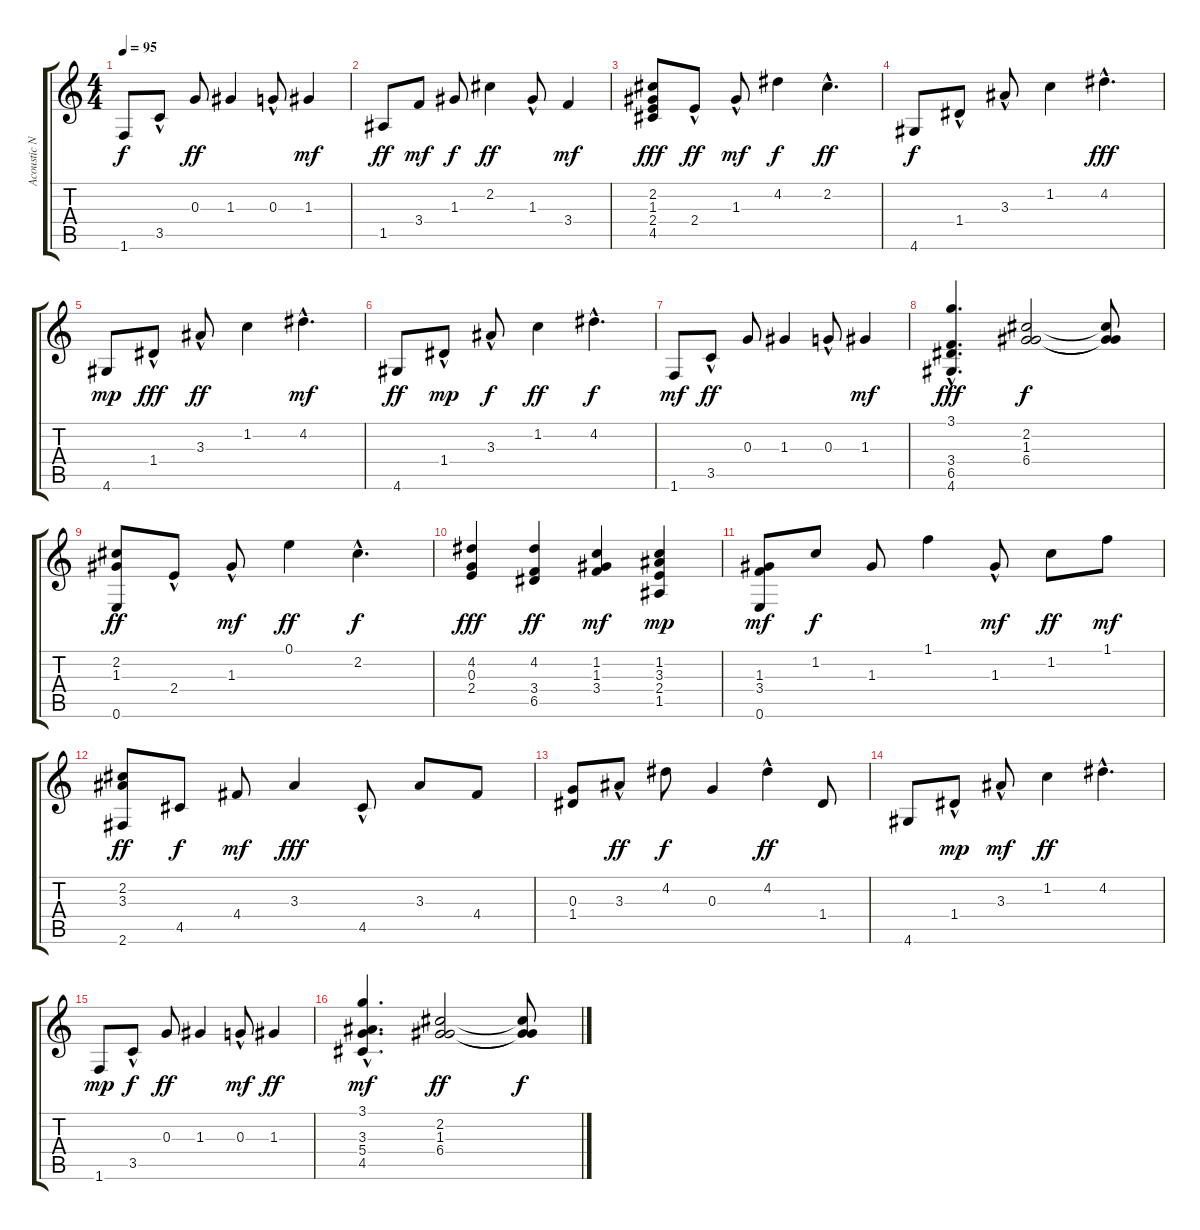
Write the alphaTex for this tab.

\track ("Acoustic Nylon Guitar" "Acoustic N") {instrument acousticguitarnylon}
\staff {score tabs}
\tuning (E4 B3 G3 D3 A2 E2) {hide}
\ts (4 4)
\tempo 95
\clef g2
\ks c
1.6.8{dy f} 3.5{hac}.8 0.3.8{dy ff} 1.3.4 0.3{hac}.8 1.3.4{dy mf} |
1.5.8{dy ff} 3.4.8{dy mf} 1.3.8{dy f} 2.2.4{dy ff} 1.3{hac}.8 3.4.4{dy mf} |
(2.2 1.3 2.4 4.5).8{dy fff} 2.4{hac}.8{dy ff} 1.3{hac}.8{dy mf} 4.2.4{dy f} 2.2{hac}.4{d dy ff} |
4.6.8{dy f} 1.4{hac}.8 3.3{hac}.8 1.2.4 4.2{hac}.4{d dy fff} |
4.6.8{dy mp} 1.4{hac}.8{dy fff} 3.3{hac}.8{dy ff} 1.2.4 4.2{hac}.4{d dy mf} |
4.6.8{dy ff} 1.4{hac}.8{dy mp} 3.3{hac}.8{dy f} 1.2.4{dy ff} 4.2{hac}.4{d dy f} |
1.6.8{dy mf} 3.5{hac}.8{dy ff} 0.3.8 1.3.4 0.3{hac}.8 1.3.4{dy mf} |
(3.1{hac} 3.4{hac} 6.5{hac} 4.6).4{d dy fff} (2.2 1.3 6.4).2{dy f} (2.2{t} 1.3{t} 6.4{t}).8 |
(2.2 1.3 0.6).8{dy ff} 2.4{hac}.8 1.3{hac}.8{dy mf} 0.1.4{dy ff} 2.2{hac}.4{d dy f} |
(4.2 0.3 2.4).4{dy fff} (4.2 3.4 6.5).4{dy ff} (1.2 1.3 3.4).4{dy mf} (1.2 3.3 2.4 1.5).4{dy mp} |
(1.3 3.4 0.6).8{dy mf} 1.2.8{dy f} 1.3.8 1.1.4 1.3{hac}.8{dy mf} 1.2.8{dy ff} 1.1.8{dy mf} |
(2.2 3.3 2.6).8{dy ff} 4.5.8{dy f} 4.4.8{dy mf} 3.3.4{dy fff} 4.5{hac}.8 3.3.8 4.4.8 |
(0.3 1.4).8 3.3{hac}.8{dy ff} 4.2.8{dy f} 0.3.4 4.2{hac}.4{dy ff} 1.4.8 |
4.6.8 1.4{hac}.8{dy mp} 3.3{hac}.8{dy mf} 1.2.4{dy ff} 4.2{hac}.4{d} |
1.6.8{dy mp} 3.5{hac}.8{dy f} 0.3.8{dy ff} 1.3.4 0.3{hac}.8{dy mf} 1.3.4{dy ff} |
(3.1{hac} 3.3{hac} 5.4{hac} 4.5).4{d dy mf} (2.2 1.3 6.4).2{dy ff} (2.2{t} 1.3{t} 6.4{t}).8{dy f}
